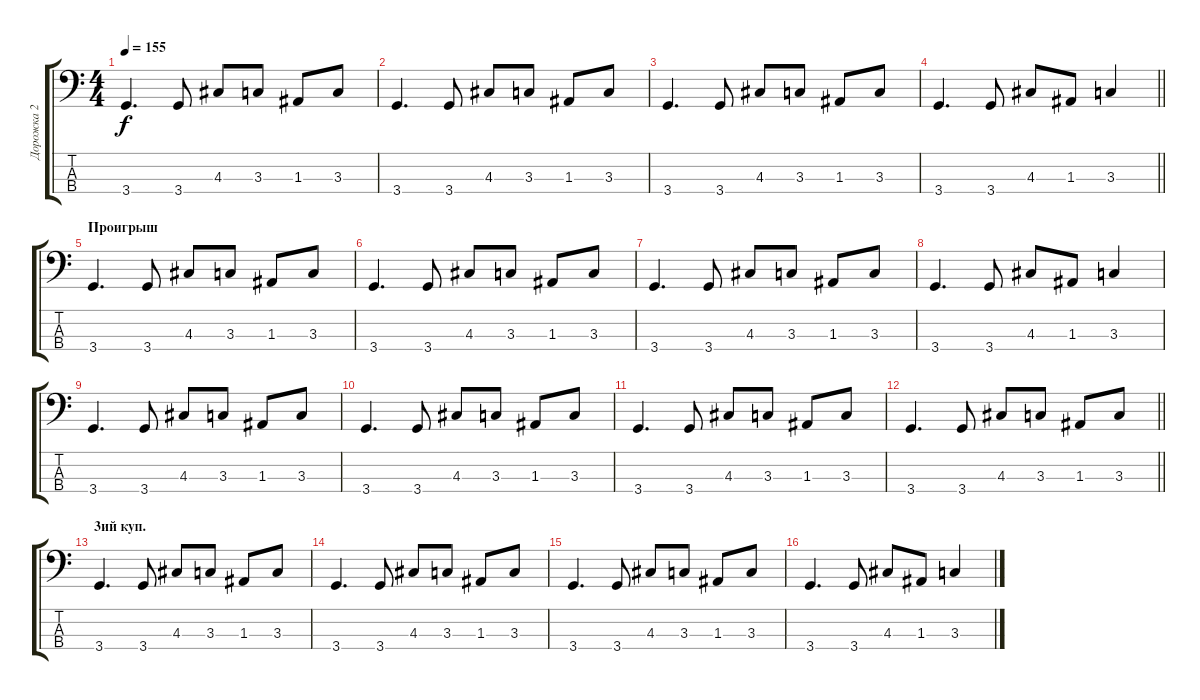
\track ("Дорожка 2" "Дорожка 2") {instrument electricbasspick}
\staff {score tabs}
\tuning (G2 D2 A1 E1) {hide}
\ts (4 4)
\tempo 155
\clef f4
\ks c
3.4.4{d dy f} 3.4.8 4.3.8 3.3.8 1.3.8 3.3.8 |
3.4.4{d} 3.4.8 4.3.8 3.3.8 1.3.8 3.3.8 |
3.4.4{d} 3.4.8 4.3.8 3.3.8 1.3.8 3.3.8 |
\barLineRight lightlight
3.4.4{d} 3.4.8 4.3.8 1.3.8 3.3.4 |
\section ("" "Проигрыш")
3.4.4{d} 3.4.8 4.3.8 3.3.8 1.3.8 3.3.8 |
3.4.4{d} 3.4.8 4.3.8 3.3.8 1.3.8 3.3.8 |
3.4.4{d} 3.4.8 4.3.8 3.3.8 1.3.8 3.3.8 |
3.4.4{d} 3.4.8 4.3.8 1.3.8 3.3.4 |
3.4.4{d} 3.4.8 4.3.8 3.3.8 1.3.8 3.3.8 |
3.4.4{d} 3.4.8 4.3.8 3.3.8 1.3.8 3.3.8 |
3.4.4{d} 3.4.8 4.3.8 3.3.8 1.3.8 3.3.8 |
\barLineRight lightlight
3.4.4{d} 3.4.8 4.3.8 3.3.8 1.3.8 3.3.8 |
\section ("" "3ий куп.")
3.4.4{d} 3.4.8 4.3.8 3.3.8 1.3.8 3.3.8 |
3.4.4{d} 3.4.8 4.3.8 3.3.8 1.3.8 3.3.8 |
3.4.4{d} 3.4.8 4.3.8 3.3.8 1.3.8 3.3.8 |
3.4.4{d} 3.4.8 4.3.8 1.3.8 3.3.4
